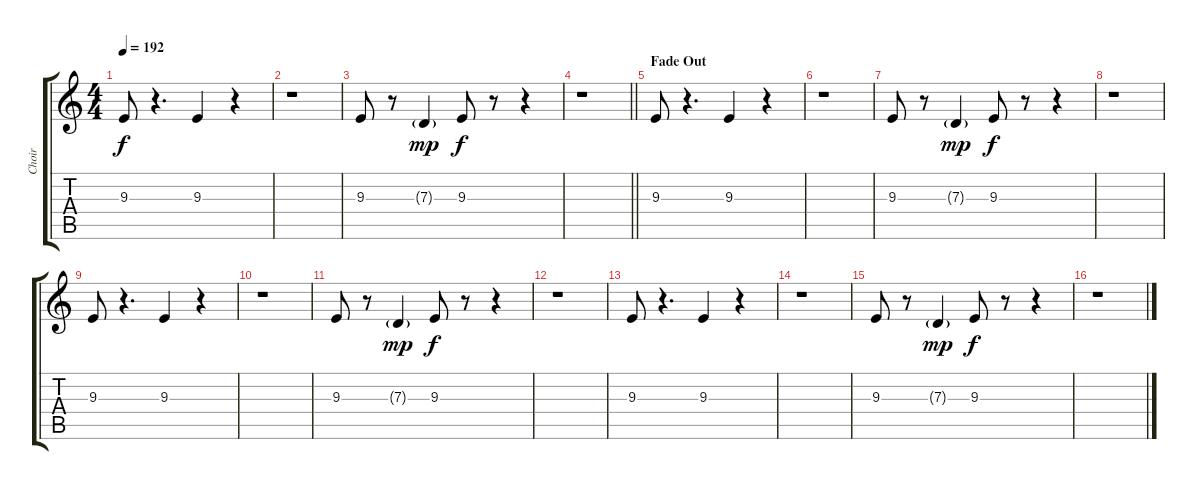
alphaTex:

\track ("Choir" "Choir") {instrument choiraahs}
\staff {score tabs}
\tuning (E4 B3 G3 D3 A2 E2) {hide}
\ts (4 4)
\tempo 192
\clef g2
\ks c
9.3.8{dy f} r.4{d} 9.3.4 r.4 |
r.1 |
9.3.8 r.8 7.3{g}.4{dy mp} 9.3.8{dy f} r.8 r.4 |
\barLineRight lightlight
r.1 |
\section ("" "Fade Out")
9.3.8 r.4{d} 9.3.4 r.4 |
r.1 |
9.3.8 r.8 7.3{g}.4{dy mp} 9.3.8{dy f} r.8 r.4 |
r.1 |
9.3.8 r.4{d} 9.3.4 r.4 |
r.1 |
9.3.8 r.8 7.3{g}.4{dy mp} 9.3.8{dy f} r.8 r.4 |
r.1 |
9.3.8 r.4{d} 9.3.4 r.4 |
r.1 |
9.3.8 r.8 7.3{g}.4{dy mp} 9.3.8{dy f} r.8 r.4 |
r.1
